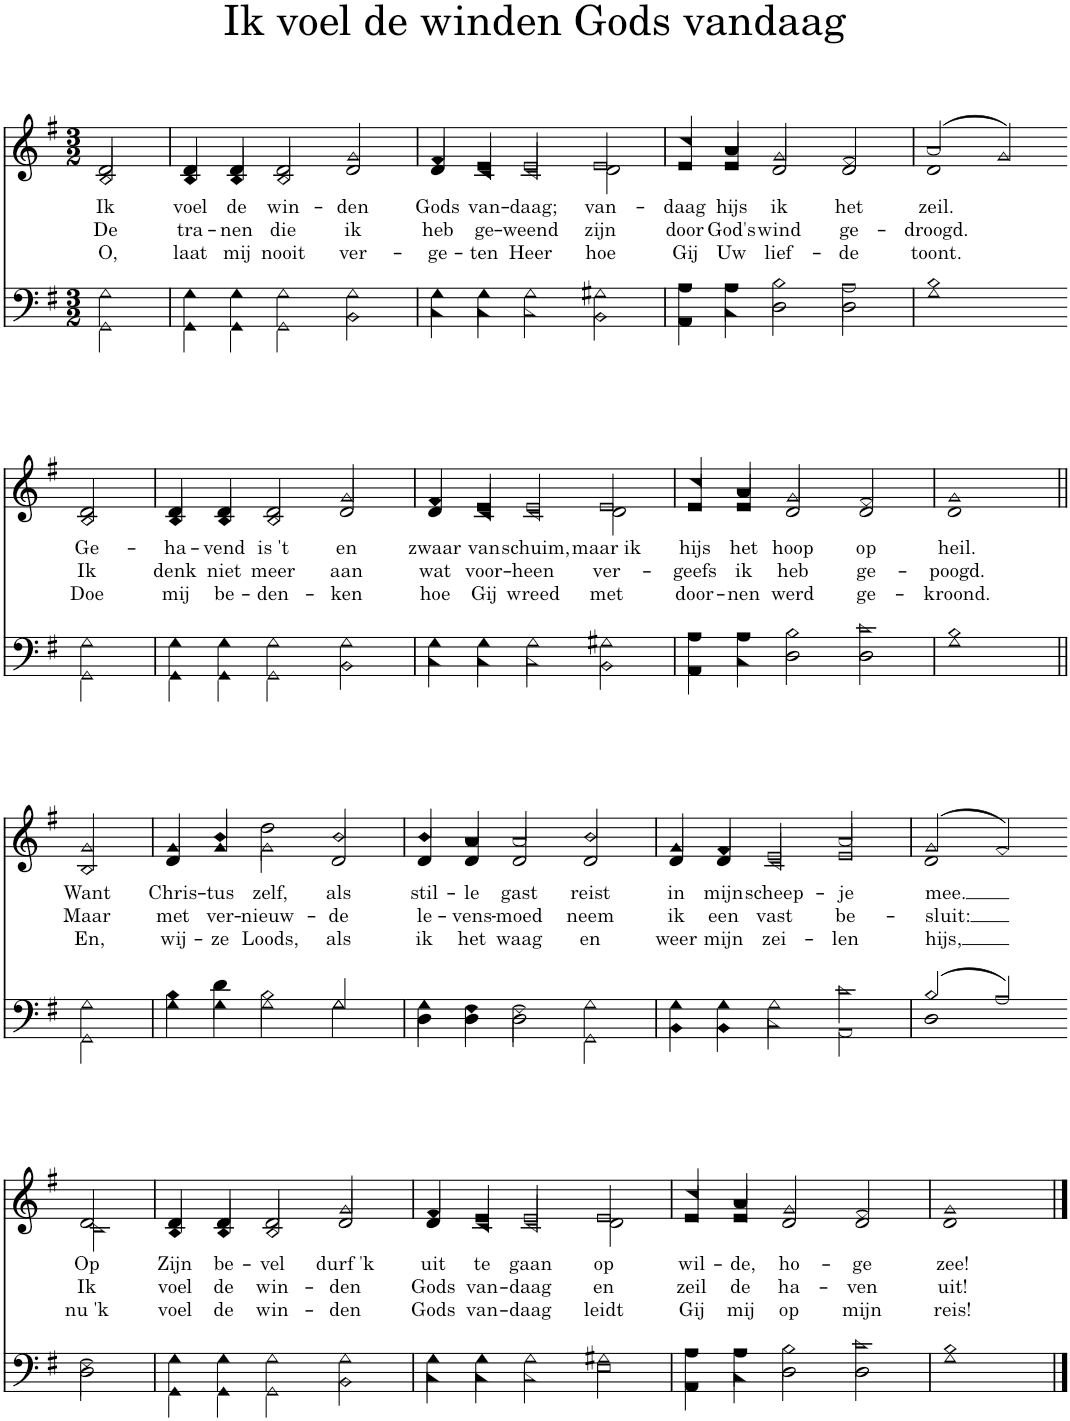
**kern	**kern	**text	**text	**text
*part2	*part1	*part1	*part1	*part1
*staff2	*staff1	*staff1	*staff1	*staff1
*I"Baritone	*I"Soprano	*	*	*
*clefF4	*clefG2	*	*	*
*k[f#]	*k[f#]	*	*	*
*G:	*G:	*	*	*
*M3/2	*M3/2	*	*	*
=1	=1	=1	=1	=1
*^	*	*	*	*
!	!	!	!LO:LY:b	!LO:LY:b	!LO:LY:b
*	*	*^	*	*	*
2G\	2GG\	2d/	2B/	Ik	De	O,
=2	=2	=2	=2	=2	=2	=2
!	!	!	!	!LO:LY:b	!LO:LY:b	!LO:LY:b
4G\	4GG\	4d/	4B/	voel	tra-	laat
!	!	!	!	!LO:LY:b	!LO:LY:b	!LO:LY:b
4G\	4GG\	4d/	4B/	de	-nen	mij
!	!	!	!	!LO:LY:b	!LO:LY:b	!LO:LY:b
2G\	2GG\	2d/	2B/	win-	die	nooit
!	!	!	!	!LO:LY:b	!LO:LY:b	!LO:LY:b
2G\	2BB\	2g/	2d/	-den	ik	ver-
=3	=3	=3	=3	=3	=3	=3
!	!	!	!	!LO:LY:b	!LO:LY:b	!LO:LY:b
4G\	4C\	4f#/	4d/	Gods	heb	-ge-
!	!	!	!	!LO:LY:b	!LO:LY:b	!LO:LY:b
4G\	4C\	4e/	4c/	van-	ge-	-ten
!	!	!	!	!LO:LY:b	!LO:LY:b	!LO:LY:b
2G\	2C\	2e/	2c/	-daag;	-weend	Heer
!	!	!	!	!LO:LY:b	!LO:LY:b	!LO:LY:b
2G#X\	2BB\	2e/	2d\	van-	zijn	hoe
=4	=4	=4	=4	=4	=4	=4
!	!	!	!	!LO:LY:b	!LO:LY:b	!LO:LY:b
4A\	4AA\	4cc/	4e/	-daag	door	Gij
!	!	!	!	!LO:LY:b	!LO:LY:b	!LO:LY:b
4A\	4C\	4a/	4e/	hijs	God's	Uw
!	!	!	!	!LO:LY:b	!LO:LY:b	!LO:LY:b
2B\	2D\	2g/	2d/	ik	wind	lief-
!	!	!	!	!LO:LY:b	!LO:LY:b	!LO:LY:b
2A\	2D\	2f#/	2d/	het	ge-	-de
=5	=5	=5	=5	=5	=5	=5
!	!	!	!	!LO:LY:b	!LO:LY:b	!LO:LY:b
1B	1G	(2a/	1d	-zeil.	-droogd.	toont.
.	.	2g/)	.	.	.	.
!!LO:LB:g=z	!!
=6-	=6-	=6-	=6-	=6-	=6-	=6-
!	!	!	!	!LO:LY:b	!LO:LY:b	!LO:LY:b
2G\	2GG\	2d/	2B/	Ge-	Ik	Doe
=7	=7	=7	=7	=7	=7	=7
!	!	!	!	!LO:LY:b	!LO:LY:b	!LO:LY:b
4G\	4GG\	4d/	4B/	-ha-	denk	mij
!	!	!	!	!LO:LY:b	!LO:LY:b	!LO:LY:b
4G\	4GG\	4d/	4B/	-vend	niet	be-
!	!	!	!	!LO:LY:b	!LO:LY:b	!LO:LY:b
2G\	2GG\	2d/	2B/	is 't	meer	-den-
!	!	!	!	!LO:LY:b	!LO:LY:b	!LO:LY:b
2G\	2BB\	2g/	2d/	en	aan	-ken
=8	=8	=8	=8	=8	=8	=8
!	!	!	!	!LO:LY:b	!LO:LY:b	!LO:LY:b
4G\	4C\	4f#/	4d/	zwaar	wat	hoe
!	!	!	!	!LO:LY:b	!LO:LY:b	!LO:LY:b
4G\	4C\	4e/	4c/	van	voor-	Gij
!	!	!	!	!LO:LY:b	!LO:LY:b	!LO:LY:b
2G\	2C\	2e/	2c/	schuim,	-heen	wreed
!	!	!	!	!LO:LY:b	!LO:LY:b	!LO:LY:b
2G#X\	2BB\	2e/	2d\	maar ik	ver-	met
=9	=9	=9	=9	=9	=9	=9
!	!	!	!	!LO:LY:b	!LO:LY:b	!LO:LY:b
4A\	4AA\	4cc/	4e/	hijs	-geefs	door-
!	!	!	!	!LO:LY:b	!LO:LY:b	!LO:LY:b
4A\	4C\	4a/	4e/	het	ik	-nen
!	!	!	!	!LO:LY:b	!LO:LY:b	!LO:LY:b
2B\	2D\	2g/	2d/	hoop	heb	werd
!	!	!	!	!LO:LY:b	!LO:LY:b	!LO:LY:b
2c\	2D\	2f#/	2d/	op	ge-	ge-
=10	=10	=10	=10	=10	=10	=10
!	!	!	!	!LO:LY:b	!LO:LY:b	!LO:LY:b
1B	1G	1g	1d	heil.	-poogd.	-kroond.
!!LO:LB:g=z	!!
=11||	=11||	=11||	=11||	=11||	=11||	=11||
!	!	!	!	!LO:LY:b	!LO:LY:b	!LO:LY:b
2G\	2GG\	2g/	2B/	Want	Maar	En,
=12	=12	=12	=12	=12	=12	=12
!	!	!	!	!LO:LY:b	!LO:LY:b	!LO:LY:b
4B\	4G\	4g/	4d/	Chris-	met	wij-
!	!	!	!	!LO:LY:b	!LO:LY:b	!LO:LY:b
4d\	4G\	4b/	4g/	-tus	ver-	-ze
!	!	!	!	!LO:LY:b	!LO:LY:b	!LO:LY:b
2B\	2G\	2dd\	2g\	zelf,	-nieuw-	Loods,
!	!	!	!	!LO:LY:b	!LO:LY:b	!LO:LY:b
2G/	2G\	2b/	2d/	als	-de	als
=13	=13	=13	=13	=13	=13	=13
!	!	!	!	!LO:LY:b	!LO:LY:b	!LO:LY:b
4G\	4D\	4b/	4d/	stil-	le-	ik
!	!	!	!	!LO:LY:b	!LO:LY:b	!LO:LY:b
4F#\	4D\	4a/	4d/	-le	-vens-	het
!	!	!	!	!LO:LY:b	!LO:LY:b	!LO:LY:b
2F#\	2D\	2a/	2d/	gast	-moed	waag
!	!	!	!	!LO:LY:b	!LO:LY:b	!LO:LY:b
2G\	2GG\	2b/	2d/	reist	neem	en
=14	=14	=14	=14	=14	=14	=14
!	!	!	!	!LO:LY:b	!LO:LY:b	!LO:LY:b
4G\	4BB\	4g/	4d/	in	ik	weer
!	!	!	!	!LO:LY:b	!LO:LY:b	!LO:LY:b
4G\	4BB\	4f#/	4d/	mijn	een	mijn
!	!	!	!	!LO:LY:b	!LO:LY:b	!LO:LY:b
2G\	2C\	2e/	2c/	scheep-	vast	zei-
!	!	!	!	!LO:LY:b	!LO:LY:b	!LO:LY:b
2c\	2AA\	2a/	2e/	-je	be-	-len
=15	=15	=15	=15	=15	=15	=15
!	!	!	!	!LO:LY:b	!LO:LY:b	!LO:LY:b
(2B/	1D	(2g/	1d	mee.	-sluit:	hijs,
2A/)	.	2f#/)	.	.	.	.
!!LO:LB:g=z	!!
=16-	=16-	=16-	=16-	=16-	=16-	=16-
!	!	!	!	!LO:LY:b	!LO:LY:b	!LO:LY:b
2F#\	2D\	2d/	2c\	Op	Ik	nu 'k
=17	=17	=17	=17	=17	=17	=17
!	!	!	!	!LO:LY:b	!LO:LY:b	!LO:LY:b
4G\	4GG\	4d/	4B/	Zijn	voel	voel
!	!	!	!	!LO:LY:b	!LO:LY:b	!LO:LY:b
4G\	4GG\	4d/	4B/	be-	de	de
!	!	!	!	!LO:LY:b	!LO:LY:b	!LO:LY:b
2G\	2GG\	2d/	2B/	-vel	win-	win-
!	!	!	!	!LO:LY:b	!LO:LY:b	!LO:LY:b
2G\	2BB\	2g/	2d/	durf 'k	-den	-den
=18	=18	=18	=18	=18	=18	=18
!	!	!	!	!LO:LY:b	!LO:LY:b	!LO:LY:b
4G\	4C\	4f#/	4d/	uit	Gods	Gods
!	!	!	!	!LO:LY:b	!LO:LY:b	!LO:LY:b
4G\	4C\	4e/	4c/	te	van-	van-
!	!	!	!	!LO:LY:b	!LO:LY:b	!LO:LY:b
2G\	2C\	2e/	2c/	gaan	-daag	-daag
!	!	!	!	!LO:LY:b	!LO:LY:b	!LO:LY:b
2G#X\	2E\	2e/	2d\	op	en	leidt
=19	=19	=19	=19	=19	=19	=19
!	!	!	!	!LO:LY:b	!LO:LY:b	!LO:LY:b
4A\	4AA\	4cc/	4e/	wil-	zeil	Gij
!	!	!	!	!LO:LY:b	!LO:LY:b	!LO:LY:b
4A\	4C\	4a/	4e/	-de,	de	mij
!	!	!	!	!LO:LY:b	!LO:LY:b	!LO:LY:b
2B\	2D\	2g/	2d/	ho-	ha-	op
!	!	!	!	!LO:LY:b	!LO:LY:b	!LO:LY:b
2c\	2D\	2f#/	2d/	-ge	-ven	mijn
=20	=20	=20	=20	=20	=20	=20
!	!	!	!	!LO:LY:b	!LO:LY:b	!LO:LY:b
1B	1G	1g	1d	zee!	uit!	reis!
*v	*v	*	*	*	*	*
*	*v	*v	*	*	*
==	==	==	==	==
*-	*-	*-	*-	*-
